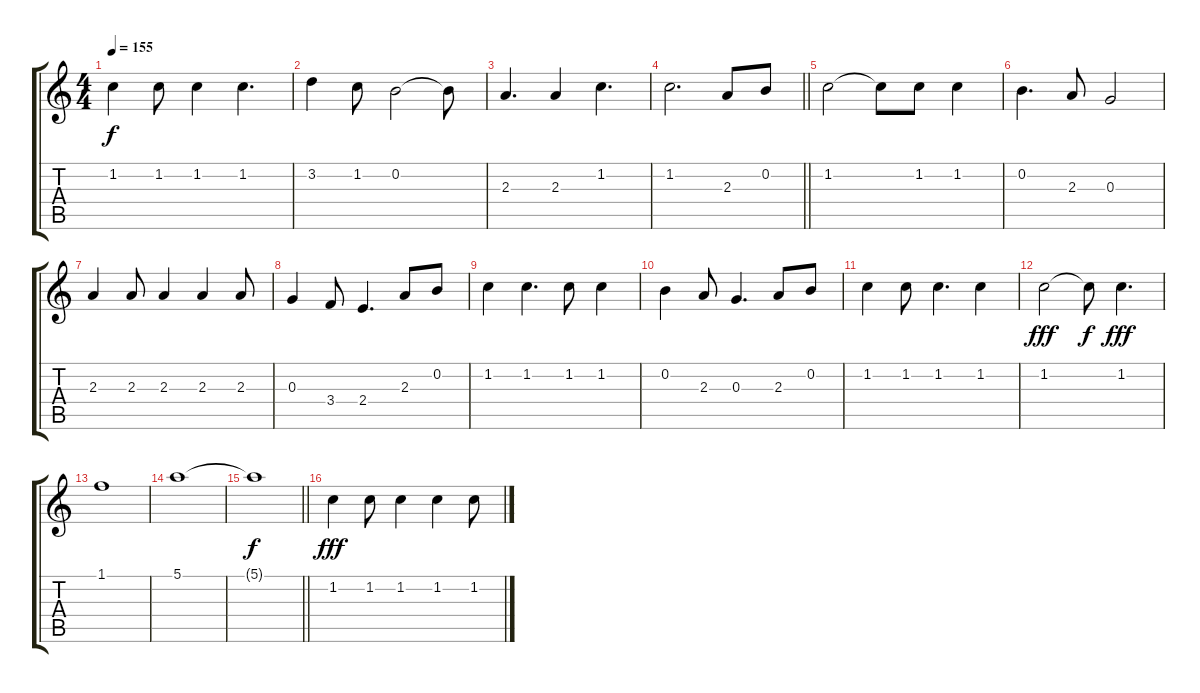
\track "" {instrument acousticguitarsteel}
\staff {score tabs}
\tuning (E4 B3 G3 D3 A2 E2) {hide}
\ts (4 4)
\tempo 155
\clef g2
\ks c
1.2.4{dy f} 1.2.8 1.2.4 1.2.4{d} |
3.2.4 1.2.8 0.2.2 0.2{t}.8 |
2.3.4{d} 2.3.4 1.2.4{d} |
\barLineRight lightlight
1.2.2{d} 2.3.8 0.2.8 |
\section ("" "")
1.2.2 1.2{t}.8 1.2.8 1.2.4 |
0.2.4{d} 2.3.8 0.3.2 |
2.3.4 2.3.8 2.3.4 2.3.4 2.3.8 |
0.3.4 3.4.8 2.4.4{d} 2.3.8 0.2.8 |
1.2.4 1.2.4{d} 1.2.8 1.2.4 |
0.2.4 2.3.8 0.3.4{d} 2.3.8 0.2.8 |
1.2.4 1.2.8 1.2.4{d} 1.2.4 |
1.2.2{dy fff} 1.2{t}.8{dy f} 1.2.4{d dy fff} |
1.1.1 |
5.1.1 |
\barLineRight lightlight
5.1{t}.1{dy f} |
\section ("" "")
1.2.4{dy fff} 1.2.8 1.2.4 1.2.4 1.2.8
